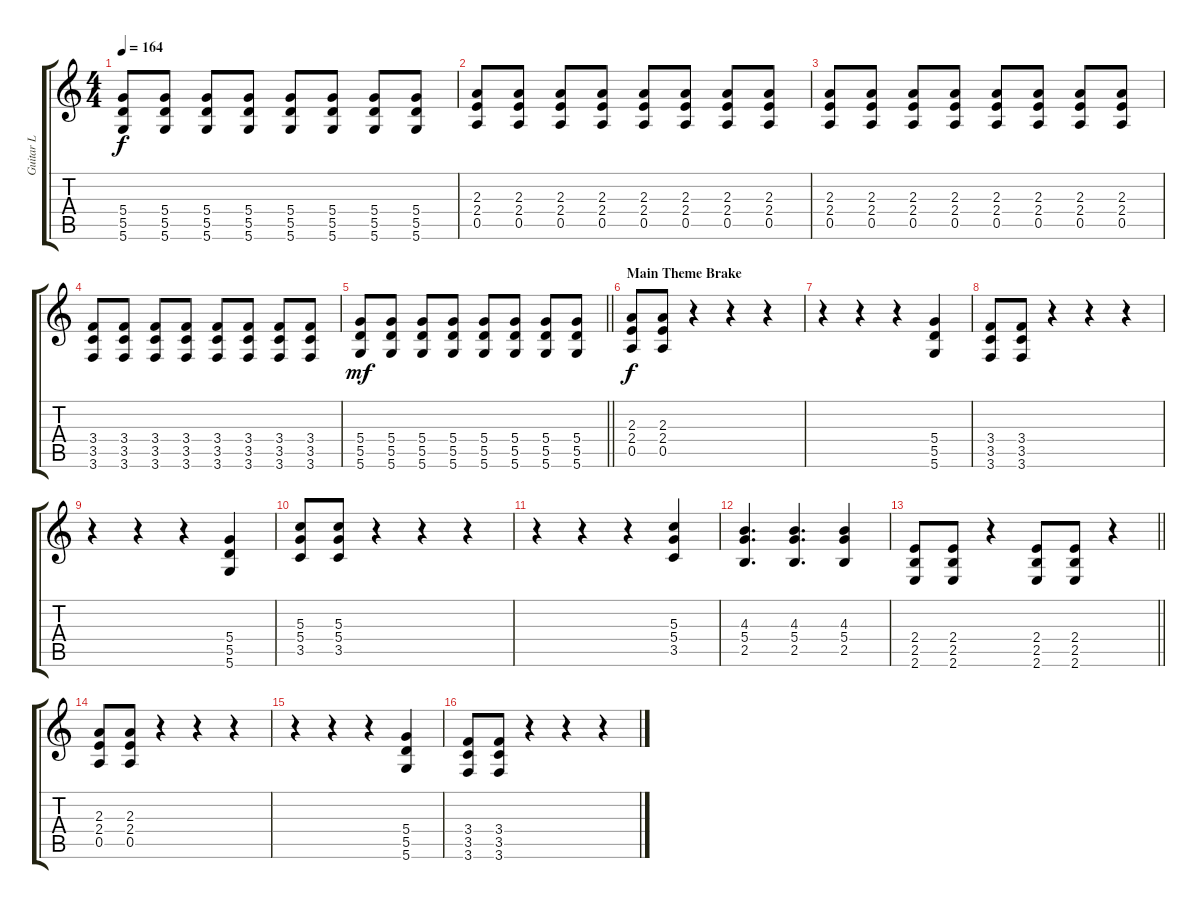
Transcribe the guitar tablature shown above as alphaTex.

\track ("Guitar L" "Guitar L") {instrument distortionguitar}
\staff {score tabs}
\tuning (E4 B3 G3 D3 A2 D2) {hide}
\ts (4 4)
\tempo 164
\clef g2
\ks c
(5.4 5.5 5.6).8{dy f} (5.4 5.5 5.6).8 (5.4 5.5 5.6).8 (5.4 5.5 5.6).8 (5.4 5.5 5.6).8 (5.4 5.5 5.6).8 (5.4 5.5 5.6).8 (5.4 5.5 5.6).8 |
(2.3 2.4 0.5).8 (2.3 2.4 0.5).8 (2.3 2.4 0.5).8 (2.3 2.4 0.5).8 (2.3 2.4 0.5).8 (2.3 2.4 0.5).8 (2.3 2.4 0.5).8 (2.3 2.4 0.5).8 |
(2.3 2.4 0.5).8 (2.3 2.4 0.5).8 (2.3 2.4 0.5).8 (2.3 2.4 0.5).8 (2.3 2.4 0.5).8 (2.3 2.4 0.5).8 (2.3 2.4 0.5).8 (2.3 2.4 0.5).8 |
(3.4 3.5 3.6).8 (3.4 3.5 3.6).8 (3.4 3.5 3.6).8 (3.4 3.5 3.6).8 (3.4 3.5 3.6).8 (3.4 3.5 3.6).8 (3.4 3.5 3.6).8 (3.4 3.5 3.6).8 |
\barLineRight lightlight
(5.4 5.5 5.6).8{dy mf} (5.4 5.5 5.6).8 (5.4 5.5 5.6).8 (5.4 5.5 5.6).8 (5.4 5.5 5.6).8 (5.4 5.5 5.6).8 (5.4 5.5 5.6).8 (5.4 5.5 5.6).8 |
\section ("" "Main Theme Brake")
(2.3 2.4 0.5).8{dy f} (2.3 2.4 0.5).8 r.4 r.4 r.4 |
r.4 r.4 r.4 (5.4 5.5 5.6).4 |
(3.4 3.5 3.6).8 (3.4 3.5 3.6).8 r.4 r.4 r.4 |
r.4 r.4 r.4 (5.4 5.5 5.6).4 |
(5.3 5.4 3.5).8 (5.3 5.4 3.5).8 r.4 r.4 r.4 |
r.4 r.4 r.4 (5.3 5.4 3.5).4 |
(4.3 5.4 2.5).4{d} (4.3 5.4 2.5).4{d} (4.3 5.4 2.5).4 |
\barLineRight lightlight
(2.4 2.5 2.6).8 (2.4 2.5 2.6).8 r.4 (2.4 2.5 2.6).8 (2.4 2.5 2.6).8 r.4 |
(2.3 2.4 0.5).8 (2.3 2.4 0.5).8 r.4 r.4 r.4 |
r.4 r.4 r.4 (5.4 5.5 5.6).4 |
(3.4 3.5 3.6).8 (3.4 3.5 3.6).8 r.4 r.4 r.4
